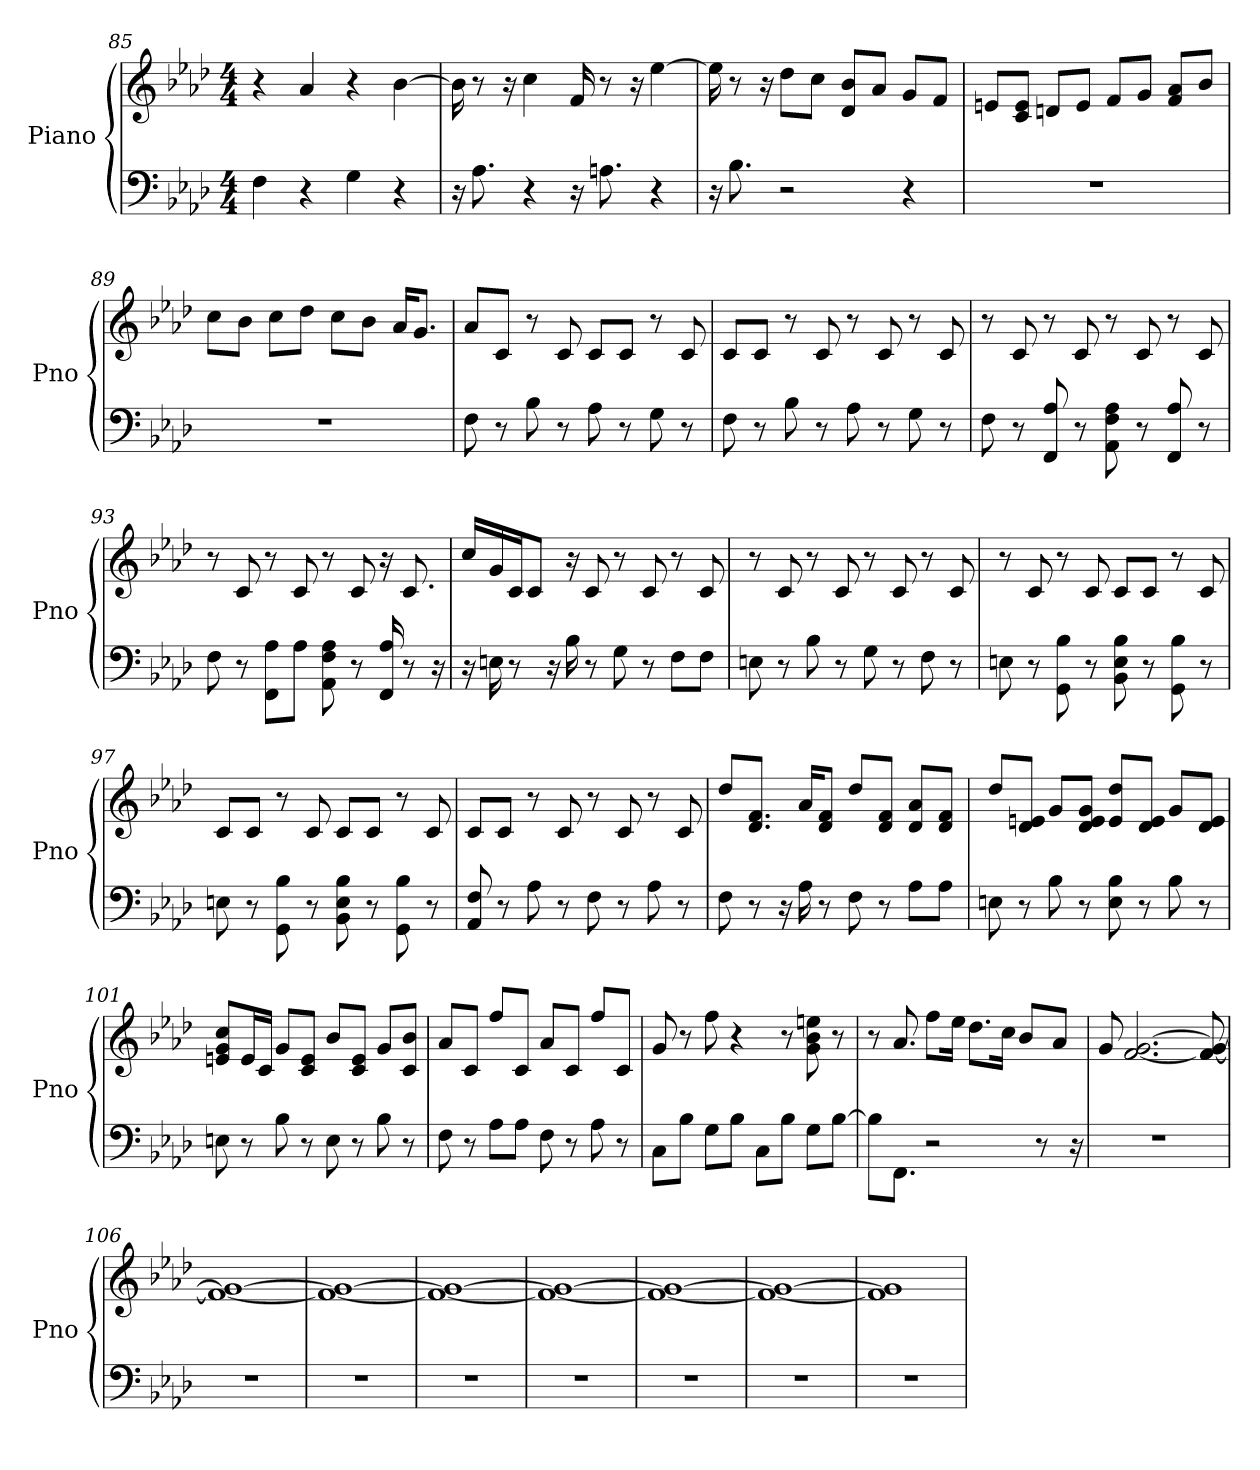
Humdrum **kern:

**kern	**kern
*part1	*part1
*staff2	*staff1
*I"Piano	*
*I'Pno	*
*clefF4	*clefG2
*k[b-e-a-d-]	*k[b-e-a-d-]
*A-:	*A-:
*M4/4	*M4/4
=85	=85
4F	4r
4r	4a-
4G	4r
4r	[4b-
=86	=86
16r	16b-]
8.A-	8r
.	16r
4r	4cc
16r	16f
8.A	8r
.	16r
4r	[4ee-
=87	=87
16r	16ee-]
8.B-	8r
.	16r
2r	8dd-\L
.	8cc\J
.	8d-/ 8b-/L
.	8a-/J
4r	8g/L
.	8f/J
=88	=88
1r	8e/L
.	8e/ 8c/J
.	8d/L
.	8e/J
.	8f/L
.	8g/J
.	8f/ 8a-/L
.	8b-/J
=89	=89
1r	8cc\L
.	8b-\J
.	8cc\L
.	8dd-\J
.	8cc\L
.	8b-\J
.	16a-/KL
.	8.g/J
=90	=90
8F	8a-/L
8r	8c/J
8B-	8r
8r	8c
8A-	8c/L
8r	8c/J
8G	8r
8r	8c
=91	=91
8F	8c/L
8r	8c/J
8B-	8r
8r	8c
8A-	8r
8r	8c
8G	8r
8r	8c
=92	=92
8F	8r
8r	8c
8FF 8A-	8r
8r	8c
8F 8AA- 8A-	8r
8r	8c
8FF 8A-	8r
8r	8c
=93	=93
8F	8r
8r	8c
8A-\ 8FF\L	8r
8A-\J	8c
8AA- 8F 8A-	8r
8r	8c
16FF 16A-	16r
8r	8.c
16r	.
=94	=94
16r	16cc/LL
16E	16g/J
8r	16c/K
.	8c/J
16r	.
16B-	16r
8r	8c
8G	8r
8r	8c
8F\L	8r
8F\J	8c
=95	=95
8E	8r
8r	8c
8B-	8r
8r	8c
8G	8r
8r	8c
8F	8r
8r	8c
=96	=96
8E	8r
8r	8c
8GG 8B-	8r
8r	8c
8BB- 8E 8B-	8c/L
8r	8c/J
8GG 8B-	8r
8r	8c
=97	=97
8E	8c/L
8r	8c/J
8B- 8GG	8r
8r	8c
8E 8B- 8BB-	8c/L
8r	8c/J
8GG 8B-	8r
8r	8c
=98	=98
8F 8AA-	8c/L
8r	8c/J
8A-	8r
8r	8c
8F	8r
8r	8c
8A-	8r
8r	8c
=99	=99
8F	8dd-/L
8r	8.d-/ 8.f/J
16r	.
16A-	16a-/KL
8r	8d-/ 8f/J
8F	8dd-/L
8r	8d-/ 8f/J
8A-\L	8d-/ 8a-/L
8A-\J	8d-/ 8f/J
=100	=100
8E	8dd-/L
8r	8d-/ 8e/J
8B-	8g/L
8r	8d-/ 8g/ 8e/J
8E 8B-	8e/ 8dd-/L
8r	8d-/ 8e/J
8B-	8g/L
8r	8d-/ 8e/J
=101	=101
8E	8e/ 8g/ 8cc/L
8r	16e/L
.	16c/JJ
8B-	8g/L
8r	8e/ 8c/J
8E	8b-/L
8r	8e/ 8c/J
8B-	8g/L
8r	8c/ 8b-/J
=102	=102
8F	8a-/L
8r	8c/J
8A-\L	8ff/L
8A-\J	8c/J
8F	8a-/L
8r	8c/J
8A-	8ff/L
8r	8c/J
=103	=103
8C\L	8g
8B-\J	8r
8G\L	8ff
8B-\J	4r
8C\L	.
8B-\J	8r
8G\L	8ee 8g 8b-
[8B-\J	8r
=104	=104
8B-\L]	8r
8.FF\J	8.a-
2r	8ff\L
.	16ee-\Jk
.	8.dd-\L
.	16cc\Jk
.	8b-/L
8r	.
.	8a-/J
16r	.
=105	=105
1r	8g
.	[2.f [2.g
.	8f_ 8g_
=106	=106
1r	1f_ 1g_
=107	=107
1r	1f_ 1g_
=108	=108
1r	1f_ 1g_
=109	=109
1r	1f_ 1g_
=110	=110
1r	1f_ 1g_
=111	=111
1r	1f_ 1g_
=112	=112
1r	1f] 1g]
=	=
*-	*-
